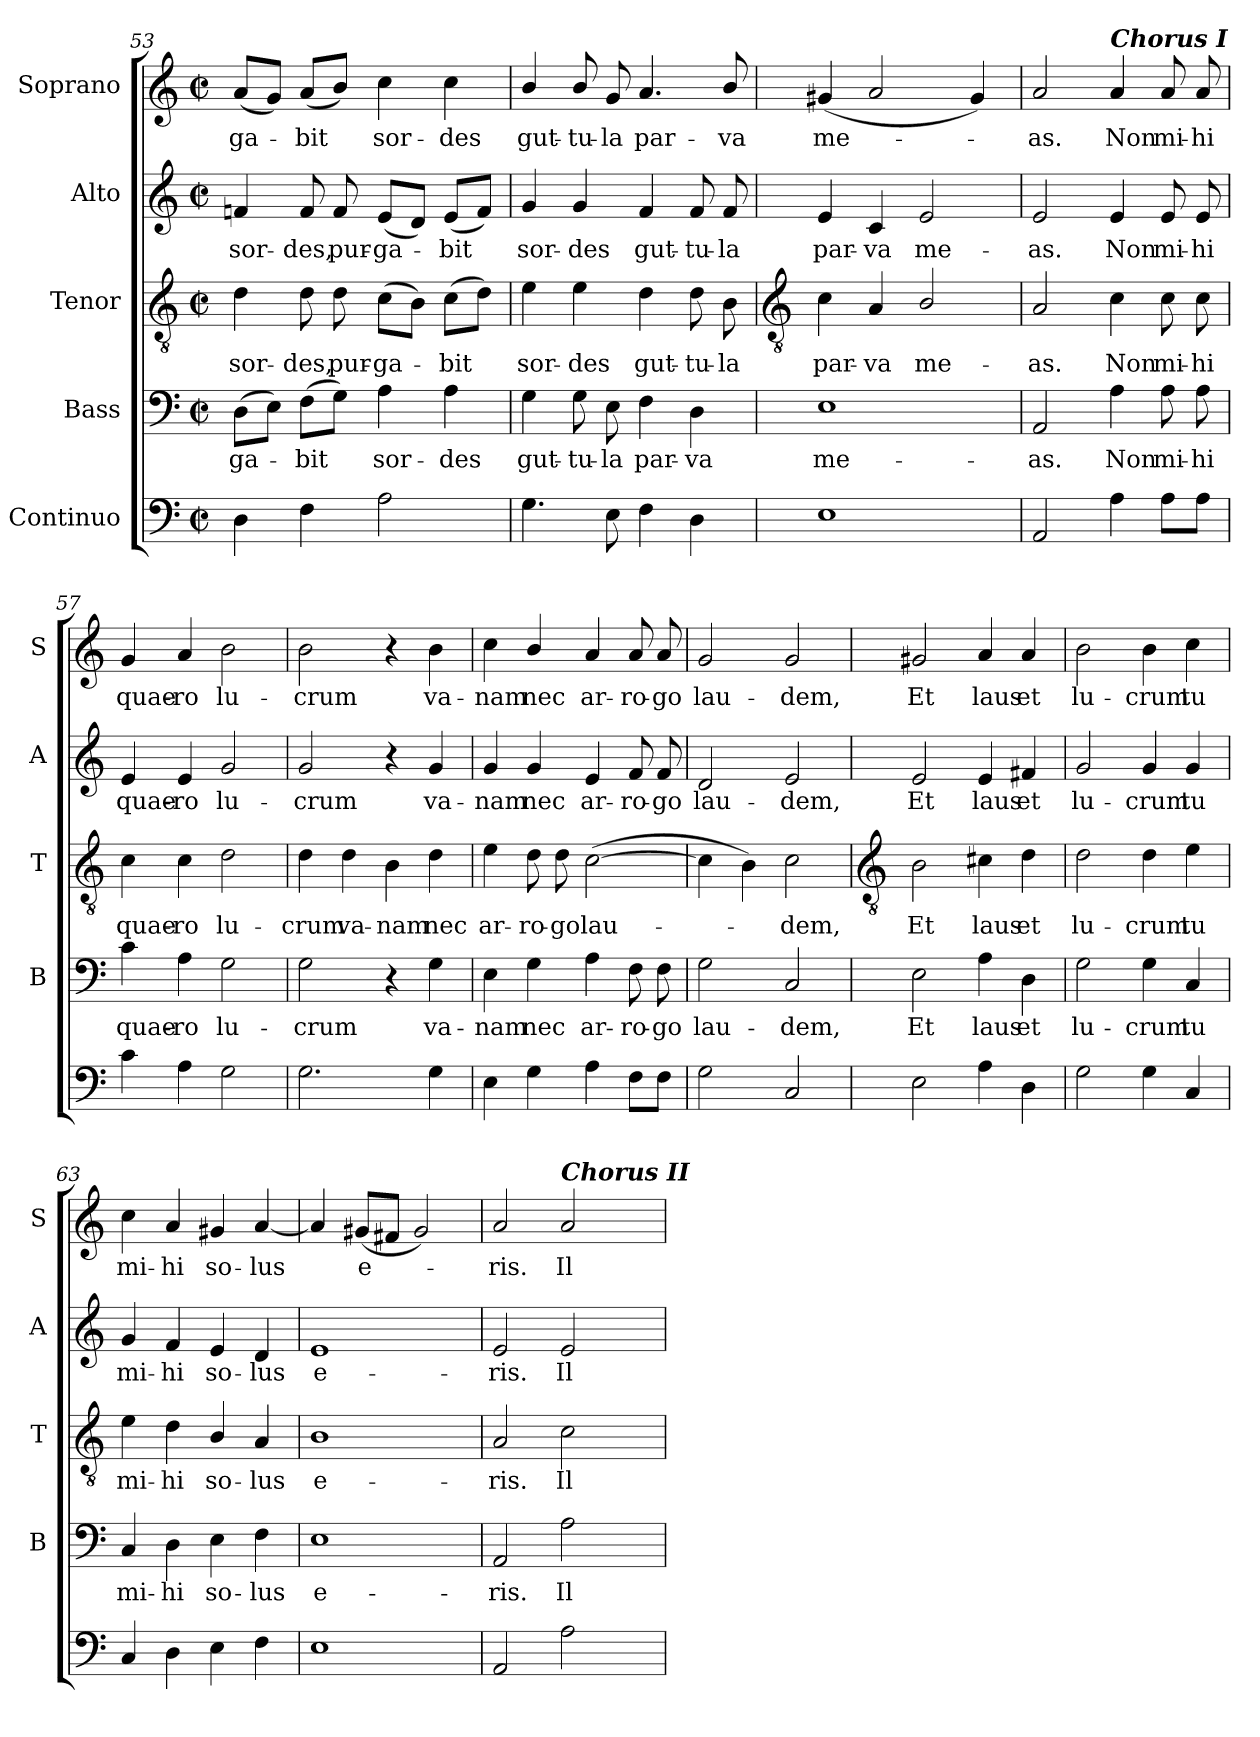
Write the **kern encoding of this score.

**kern	**kern	**text	**kern	**text	**kern	**text	**kern	**text
*part5	*part4	*part4	*part3	*part3	*part2	*part2	*part1	*part1
*staff5	*staff4	*staff4	*staff3	*staff3	*staff2	*staff2	*staff1	*staff1
*I"Continuo	*I"Bass	*	*I"Tenor	*	*I"Alto	*	*I"Soprano	*
*	*I'B	*	*I'T	*	*I'A	*	*I'S	*
*clefF4	*clefF4	*	*clefGv2	*	*clefG2	*	*clefG2	*
*k[]	*k[]	*	*k[]	*	*k[]	*	*k[]	*
*C:	*C:	*	*C:	*	*C:	*	*C:	*
*M2/2	*M2/2	*	*M2/2	*	*M2/2	*	*M2/2	*
*met(c|)	*met(c|)	*	*met(c|)	*	*met(c|)	*	*met(c|)	*
=53	=53	=53	=53	=53	=53	=53	=53	=53
!	!	!LO:LY:b	!	!LO:LY:b	!	!LO:LY:b	!	!LO:LY:b
4D	(>8DL	-ga-	4d	sor-	4fn	sor-	(<8aL	-ga-
.	8EJ)	.	.	.	.	.	8gJ)	.
!	!	!LO:LY:b	!	!LO:LY:b	!	!LO:LY:b	!	!LO:LY:b
4F	(>8FL	bit	8d	-des,	8f	-des,	(<8aL	bit
!	!	!	!	!LO:LY:b	!	!LO:LY:b	!	!
.	8GJ)	.	8d	pur-	8f	pur-	8bJ)	.
!	!	!LO:LY:b	!	!LO:LY:b	!	!LO:LY:b	!	!LO:LY:b
2A	4A	sor-	(>8cL	-ga-	(<8eL	-ga-	4cc	sor-
.	.	.	8BJ)	.	8dJ)	.	.	.
!	!	!LO:LY:b	!	!LO:LY:b	!	!LO:LY:b	!	!LO:LY:b
.	4A	-des	(>8cL	bit	(<8eL	bit	4cc	-des
.	.	.	8dJ)	.	8fJ)	.	.	.
=54	=54	=54	=54	=54	=54	=54	=54	=54
!	!	!LO:LY:b	!	!LO:LY:b	!	!LO:LY:b	!	!LO:LY:b
4.G	4G	gut-	4e	sor-	4g	sor-	4b/	gut-
!	!	!LO:LY:b	!	!LO:LY:b	!	!LO:LY:b	!	!LO:LY:b
.	8G	-tu-	4e	-des	4g	-des	8b/	-tu-
!	!	!LO:LY:b	!	!	!	!	!	!LO:LY:b
8E	8E	-la	.	.	.	.	8g	-la
!	!	!LO:LY:b	!	!LO:LY:b	!	!LO:LY:b	!	!LO:LY:b
4F	4F	par-	4d	gut-	4f	gut-	4.a	par-
!	!	!LO:LY:b	!	!LO:LY:b	!	!LO:LY:b	!	!
4D	4D	-va	8d	-tu-	8f	-tu-	.	.
!	!	!	!	!LO:LY:b	!	!LO:LY:b	!	!LO:LY:b
.	.	.	8B	-la	8f	-la	8b/	-va
!!LO:LB:g=z
=55	=55	=55	=55	=55	=55	=55	=55	=55
*	*	*	*clefGv2	*	*	*	*	*
!	!	!LO:LY:b	!	!LO:LY:b	!	!LO:LY:b	!	!LO:LY:b
1E	1E	me-	4c	par-	4e	par-	(<4g#X	me-
!	!	!	!	!LO:LY:b	!	!LO:LY:b	!	!
.	.	.	4A	-va	4c	-va	2a	.
!	!	!	!	!LO:LY:b	!	!LO:LY:b	!	!
.	.	.	2B/	me-	2e	me-	.	.
.	.	.	.	.	.	.	4g#)	.
=56	=56	=56	=56	=56	=56	=56	=56	=56
!	!	!LO:LY:b	!	!LO:LY:b	!	!LO:LY:b	!	!LO:LY:b
2AA	2AA	-as.	2A	-as.	2e	-as.	2a	as.
!	!	!	!	!	!	!	!LO:TX:a:Bi:t=Chorus I	!
!	!	!LO:LY:b	!	!LO:LY:b	!	!LO:LY:b	!	!LO:LY:b
4A	4A	Non	4c	Non	4e	Non	4a	Non
!	!	!LO:LY:b	!	!LO:LY:b	!	!LO:LY:b	!	!LO:LY:b
8AL	8A	mi-	8c	mi-	8e	mi-	8a	mi-
!	!	!LO:LY:b	!	!LO:LY:b	!	!LO:LY:b	!	!LO:LY:b
8AJ	8A	-hi	8c	-hi	8e	-hi	8a	-hi
=57	=57	=57	=57	=57	=57	=57	=57	=57
!	!	!LO:LY:b	!	!LO:LY:b	!	!LO:LY:b	!	!LO:LY:b
4c	4c	quae-	4c	quae-	4e	quae-	4g	quae-
!	!	!LO:LY:b	!	!LO:LY:b	!	!LO:LY:b	!	!LO:LY:b
4A	4A	-ro	4c	-ro	4e	-ro	4a	-ro
!	!	!LO:LY:b	!	!LO:LY:b	!	!LO:LY:b	!	!LO:LY:b
2G	2G	lu-	2d	lu-	2g	lu-	2b	lu-
=58	=58	=58	=58	=58	=58	=58	=58	=58
!	!	!LO:LY:b	!	!LO:LY:b	!	!LO:LY:b	!	!LO:LY:b
2.G	2G	-crum	4d	-crum	2g	-crum	2b	-crum
!	!	!	!	!LO:LY:b	!	!	!	!
.	.	.	4d	va-	.	.	.	.
!	!	!	!	!LO:LY:b	!	!	!	!
.	4r	.	4B	-nam	4r	.	4r	.
!	!	!LO:LY:b	!	!LO:LY:b	!	!LO:LY:b	!	!LO:LY:b
4G	4G	va-	4d	nec	4g	va-	4b	va-
=59	=59	=59	=59	=59	=59	=59	=59	=59
!	!	!LO:LY:b	!	!LO:LY:b	!	!LO:LY:b	!	!LO:LY:b
4E	4E	-nam	4e	ar-	4g	-nam	4cc	-nam
!	!	!LO:LY:b	!	!LO:LY:b	!	!LO:LY:b	!	!LO:LY:b
4G	4G	nec	8d	-ro-	4g	nec	4b/	nec
!	!	!	!	!LO:LY:b	!	!	!	!
.	.	.	8d	-go	.	.	.	.
!	!	!LO:LY:b	!	!LO:LY:b	!	!LO:LY:b	!	!LO:LY:b
4A	4A	ar-	(>[2c	lau-	4e	ar-	4a	ar-
!	!	!LO:LY:b	!	!	!	!LO:LY:b	!	!LO:LY:b
8FL	8F	-ro-	.	.	8f	-ro-	8a	-ro-
!	!	!LO:LY:b	!	!	!	!LO:LY:b	!	!LO:LY:b
8FJ	8F	-go	.	.	8f	-go	8a	-go
=60	=60	=60	=60	=60	=60	=60	=60	=60
!	!	!LO:LY:b	!	!	!	!LO:LY:b	!	!LO:LY:b
2G	2G	lau-	4c]	.	2d	lau-	2g	lau-
.	.	.	4B)	.	.	.	.	.
!	!	!LO:LY:b	!	!LO:LY:b	!	!LO:LY:b	!	!LO:LY:b
2C	2C	-dem,	2c	dem,	2e	-dem,	2g	-dem,
!!LO:LB:g=z
=61	=61	=61	=61	=61	=61	=61	=61	=61
*	*	*	*clefGv2	*	*	*	*	*
!	!	!LO:LY:b	!	!LO:LY:b	!	!LO:LY:b	!	!LO:LY:b
2E	2E	Et	2B	Et	2e	Et	2g#X	Et
!	!	!LO:LY:b	!	!LO:LY:b	!	!LO:LY:b	!	!LO:LY:b
4A	4A	laus	4c#X	laus	4e	laus	4a	laus
!	!	!LO:LY:b	!	!LO:LY:b	!	!LO:LY:b	!	!LO:LY:b
4D	4D	et	4d	et	4f#X	et	4a	et
=62	=62	=62	=62	=62	=62	=62	=62	=62
!	!	!LO:LY:b	!	!LO:LY:b	!	!LO:LY:b	!	!LO:LY:b
2G	2G	lu-	2d	lu-	2g	lu-	2b	lu-
!	!	!LO:LY:b	!	!LO:LY:b	!	!LO:LY:b	!	!LO:LY:b
4G	4G	-crum	4d	-crum	4g	-crum	4b	-crum
!	!	!LO:LY:b	!	!LO:LY:b	!	!LO:LY:b	!	!LO:LY:b
4C	4C	tu	4e	tu	4g	tu	4cc	tu
=63	=63	=63	=63	=63	=63	=63	=63	=63
!	!	!LO:LY:b	!	!LO:LY:b	!	!LO:LY:b	!	!LO:LY:b
4C	4C	mi-	4e	mi-	4g	mi-	4cc	mi-
!	!	!LO:LY:b	!	!LO:LY:b	!	!LO:LY:b	!	!LO:LY:b
4D	4D	-hi	4d	-hi	4f	-hi	4a	-hi
!	!	!LO:LY:b	!	!LO:LY:b	!	!LO:LY:b	!	!LO:LY:b
4E	4E	so-	4B/	so-	4e	so-	4g#X	so-
!	!	!LO:LY:b	!	!LO:LY:b	!	!LO:LY:b	!	!LO:LY:b
4F	4F	-lus	4A	-lus	4d	-lus	[4a	-lus
=64	=64	=64	=64	=64	=64	=64	=64	=64
!	!	!LO:LY:b	!	!LO:LY:b	!	!LO:LY:b	!	!
1E	1E	e-	1B	e-	1e	e-	4a]	.
!	!	!	!	!	!	!	!	!LO:LY:b
.	.	.	.	.	.	.	(<8g#XL	e-
.	.	.	.	.	.	.	8f#XJ	.
.	.	.	.	.	.	.	2g#)	.
=65	=65	=65	=65	=65	=65	=65	=65	=65
!	!	!LO:LY:b	!	!LO:LY:b	!	!LO:LY:b	!	!LO:LY:b
2AA	2AA	-ris.	2A	-ris.	2e	-ris.	2a	ris.
!	!	!	!	!	!	!	!LO:TX:a:Bi:t=Chorus II	!
!	!	!LO:LY:b	!	!LO:LY:b	!	!LO:LY:b	!	!LO:LY:b
2A	2A	Il-	2c	Il-	2e	Il-	2a	Il-
=	=	=	=	=	=	=	=	=
*-	*-	*-	*-	*-	*-	*-	*-	*-
